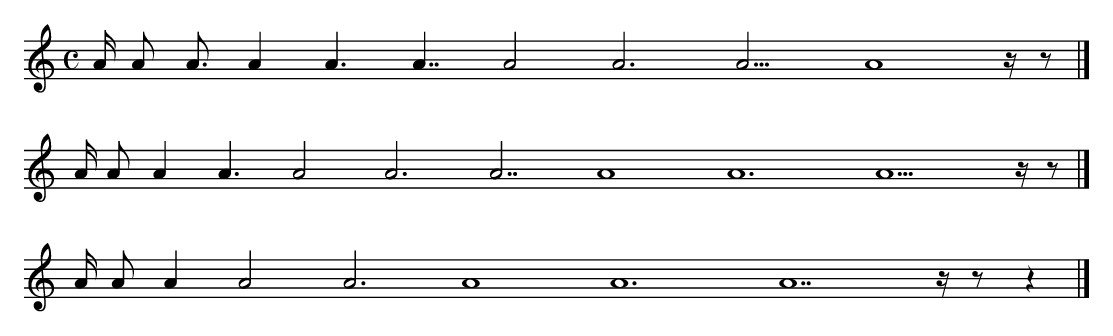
X:1
T:
M:C
K:C
L:1/16
A A2 A3 A4 A6 A7 A8 A12 A15 A16 z z2|]
L:1/8
A/2 A A2 A3 A4 A6 A7 A8 A12 A15 z/2 z|]
L:1/4
A/4 A/2 A A2 A3 A4 A6 A7 z/4 z/2 z|]
